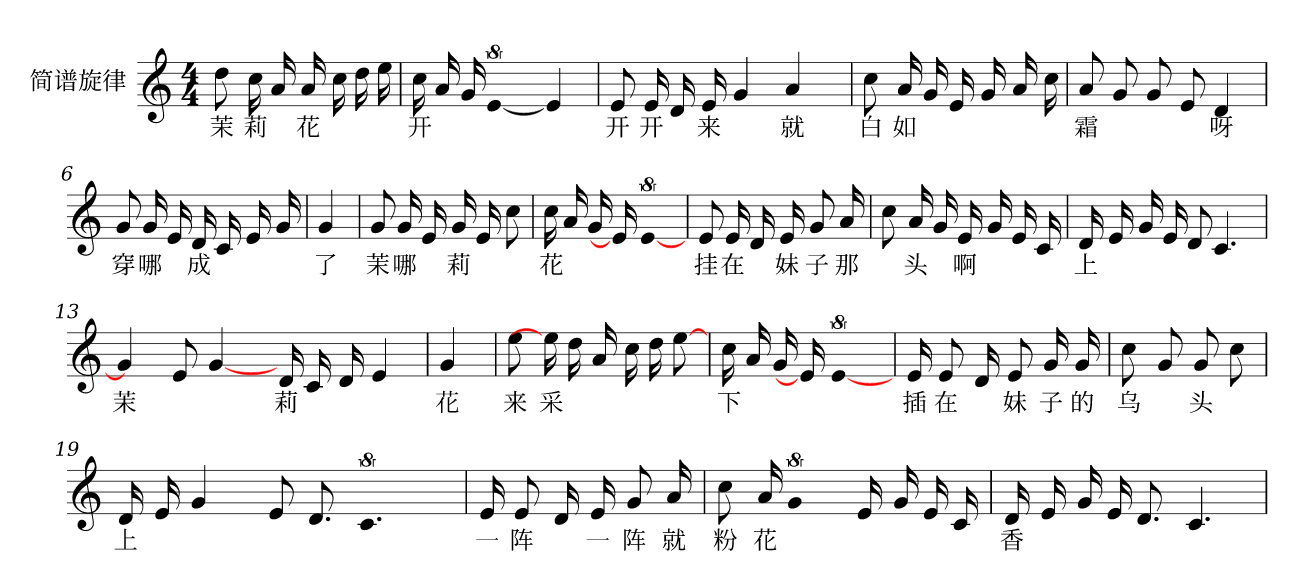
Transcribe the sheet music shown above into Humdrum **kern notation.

**kern	**text
*part1	*part1
*staff1	*staff1
*I"简谱旋律	*
*k[]	*
*M4/4	*
=1	=1
8dd	茉
16cc	莉
16a	.
16a	花
16cc	.
16dd	.
16ee	.
=2	=2
16cc	开
16a	.
16g	.
!LO:N:vis=4	!
[16%5e	.
4e]	.
=3	=3
8e	开
16e	开
16d	.
16e	来
4g	.
!LO:N:vis=4	!
4.a	就
=4	=4
8cc	白
16a	如
16g	.
16e	.
16g	.
16a	.
16cc	.
=5	=5
8a	霜
8g	.
8g	.
8e	.
4d	呀
=6	=6
8g	穿
16g	哪
16e	.
16d	成
16c	.
16e	.
16g	.
=7	=7
4g	了
=8	=8
8g	茉
16g	哪
16e	.
16g	莉
16e	.
8cc	.
=9	=9
16cc	花
16a	.
16g	.
16e]	.
!LO:N:vis=4	!
[16%5e	.
=10	=10
8e	挂
16e	在
16d	.
16e	妹
8g	子
16a	那
=11	=11
8cc	.
16a	头
16g	.
16e	啊
16g	.
16e	.
16c	.
=12	=12
16d	上
16e	.
16g	.
16e	.
8d	.
4.c	.
=13	=13
4g]	茉
8e	.
!LO:N:vis=4	!
[4.g	.
16d	莉
16c	.
16d	.
4e	.
=14	=14
4g	花
=15	=15
8ee	来
16ee]	采
16dd	.
16a	.
16cc	.
16dd	.
[8ee	.
=16	=16
16cc	下
16a	.
16g	.
16e]	.
!LO:N:vis=4	!
[16%5e	.
=17	=17
16e	插
8e	在
16d	.
8e	妹
16g	子
16g	的
=18	=18
8cc	乌
8g	.
8g	头
8cc	.
=19	=19
16d	上
16e	.
!LO:N:vis=4	!
4.g	.
8e	.
8.d	.
!LO:N:vis=2.	!
8%5c	.
=20	=20
16e	一
8e	阵
16d	.
16e	一
8g	阵
16a	就
=21	=21
8cc	粉
16a	花
!LO:N:vis=4	!
16%5g	.
16e	.
16g	.
16e	.
16c	.
=22	=22
16d	香
16e	.
16g	.
16e	.
8.d	.
4.c	.
=	=
*-	*-
